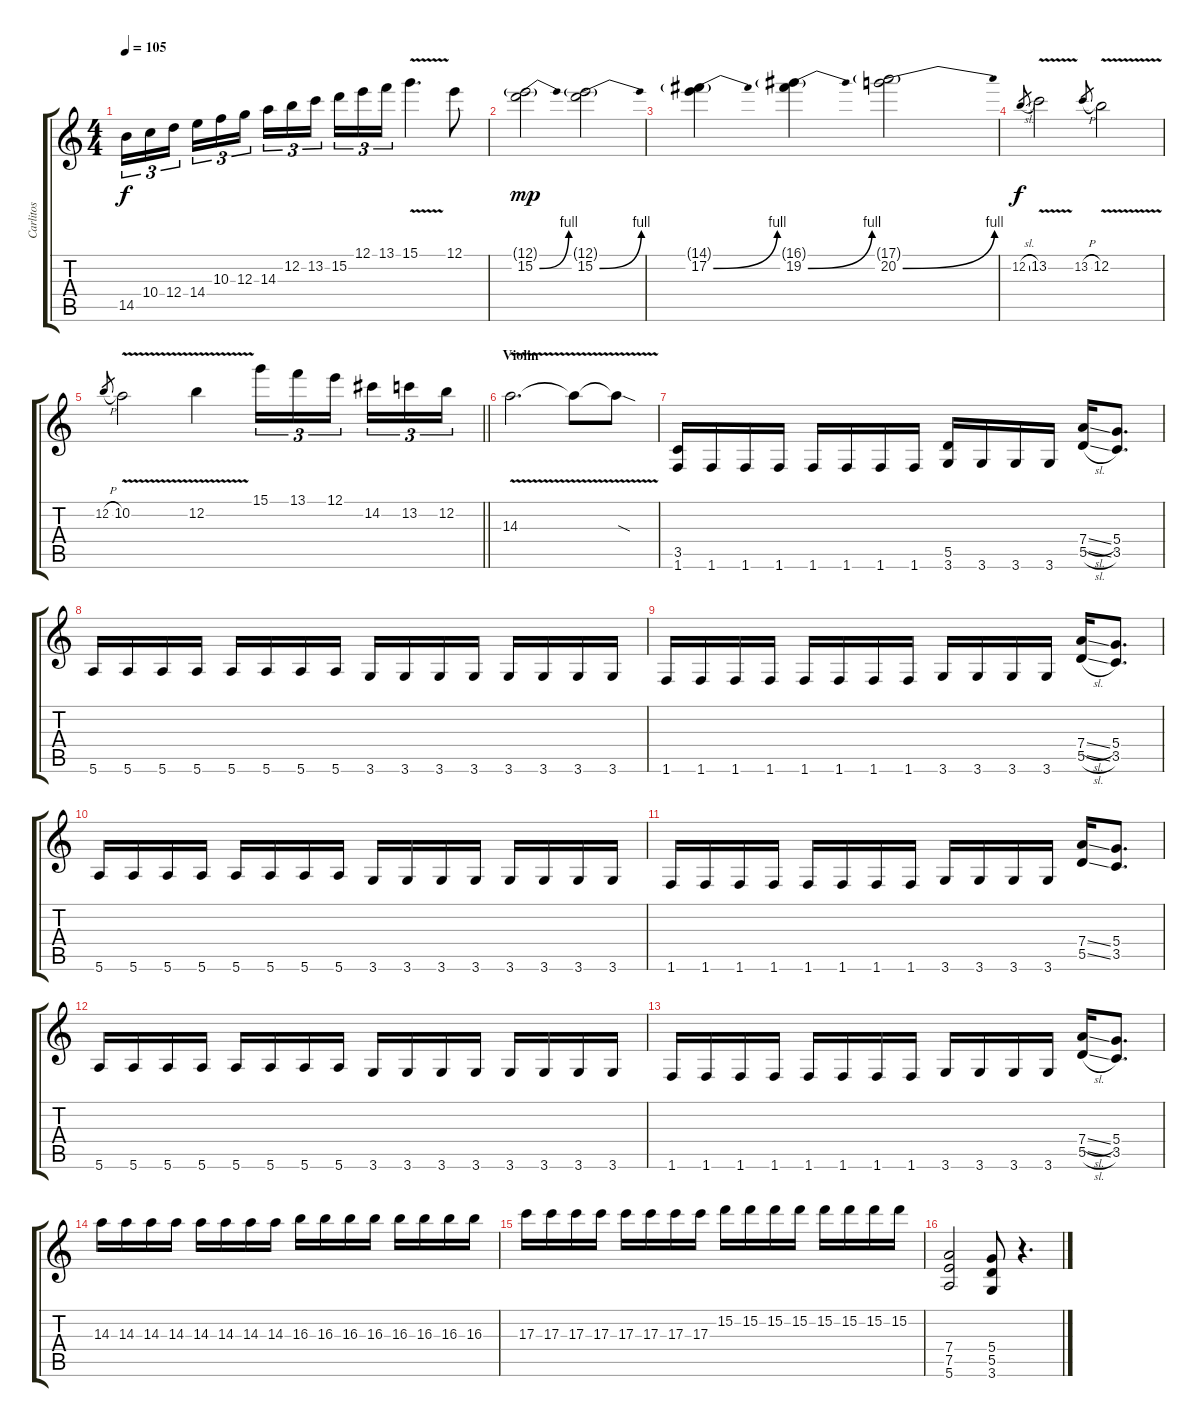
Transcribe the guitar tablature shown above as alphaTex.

\track ("Carlitos" "Carlitos") {instrument distortionguitar}
\staff {score tabs}
\tuning (E4 B3 G3 D3 A2 E2) {hide}
\ts (4 4)
\tempo 105
\clef g2
\ks c
14.5.16{tu (3 2) dy f} 10.4.16{tu (3 2)} 12.4.16{tu (3 2) beam splitsecondary} 14.4.16{tu (3 2)} 10.3.16{tu (3 2)} 12.3.16{tu (3 2)} 14.3.16{tu (3 2)} 12.2.16{tu (3 2)} 13.2.16{tu (3 2) beam splitsecondary} 15.2.16{tu (3 2)} 12.1.16{tu (3 2)} 13.1.16{tu (3 2)} 15.1{v}.4{d} 12.1.8 |
(12.1{g} 15.2{be (bend 0 0 60 4)}).2{dy mp} (12.1{g} 15.2{be (bend 0 0 60 4)}).2 |
(14.1{g} 17.2{be (bend 0 0 60 4)}).4 (16.1{g} 19.2{be (bend 0 0 60 4)}).4 (17.1{g} 20.2{be (bend 0 0 60 4)}).2 |
12.2{sl}.8{gr dy f} 13.2{v}.2 13.2{h}.8{gr} 12.2{v}.2 |
\barLineRight lightlight
12.2{h}.8{gr} 10.2{v}.2 12.2{v}.4 15.1.16{tu (3 2)} 13.1.16{tu (3 2)} 12.1.16{tu (3 2) beam splitsecondary} 14.2.16{tu (3 2)} 13.2.16{tu (3 2)} 12.2.16{tu (3 2)} |
\section ("" "Violin")
14.3{v}.2{d} 14.3{t}.8 14.3{v sod t}.8 |
(3.5 1.6).16{volume 12} 1.6.16 1.6.16 1.6.16 1.6.16 1.6.16 1.6.16 1.6.16 (5.5 3.6).16 3.6.16 3.6.16 3.6.16 (7.4{sl} 5.5{sl}).16 (5.4 3.5).8{d} |
5.6.16 5.6.16 5.6.16 5.6.16 5.6.16 5.6.16 5.6.16 5.6.16 3.6.16 3.6.16 3.6.16 3.6.16 3.6.16 3.6.16 3.6.16 3.6.16 |
1.6.16 1.6.16 1.6.16 1.6.16 1.6.16 1.6.16 1.6.16 1.6.16 3.6.16 3.6.16 3.6.16 3.6.16 (7.4{sl} 5.5{sl}).16 (5.4 3.5).8{d} |
5.6.16 5.6.16 5.6.16 5.6.16 5.6.16 5.6.16 5.6.16 5.6.16 3.6.16 3.6.16 3.6.16 3.6.16 3.6.16 3.6.16 3.6.16 3.6.16 |
1.6.16 1.6.16 1.6.16 1.6.16 1.6.16 1.6.16 1.6.16 1.6.16 3.6.16 3.6.16 3.6.16 3.6.16 (7.4{ss} 5.5{ss}).16 (5.4 3.5).8{d} |
5.6.16 5.6.16 5.6.16 5.6.16 5.6.16 5.6.16 5.6.16 5.6.16 3.6.16 3.6.16 3.6.16 3.6.16 3.6.16 3.6.16 3.6.16 3.6.16 |
1.6.16 1.6.16 1.6.16 1.6.16 1.6.16 1.6.16 1.6.16 1.6.16 3.6.16 3.6.16 3.6.16 3.6.16 (7.4{sl} 5.5{sl}).16 (5.4 3.5).8{d} |
14.3.16 14.3.16 14.3.16 14.3.16 14.3.16 14.3.16 14.3.16 14.3.16 16.3.16 16.3.16 16.3.16 16.3.16 16.3.16 16.3.16 16.3.16 16.3.16 |
17.3.16 17.3.16 17.3.16 17.3.16 17.3.16 17.3.16 17.3.16 17.3.16 15.2.16 15.2.16 15.2.16 15.2.16 15.2.16 15.2.16 15.2.16 15.2.16 |
(7.4 7.5 5.6).2 (5.4 5.5 3.6).8 r.4{d}
